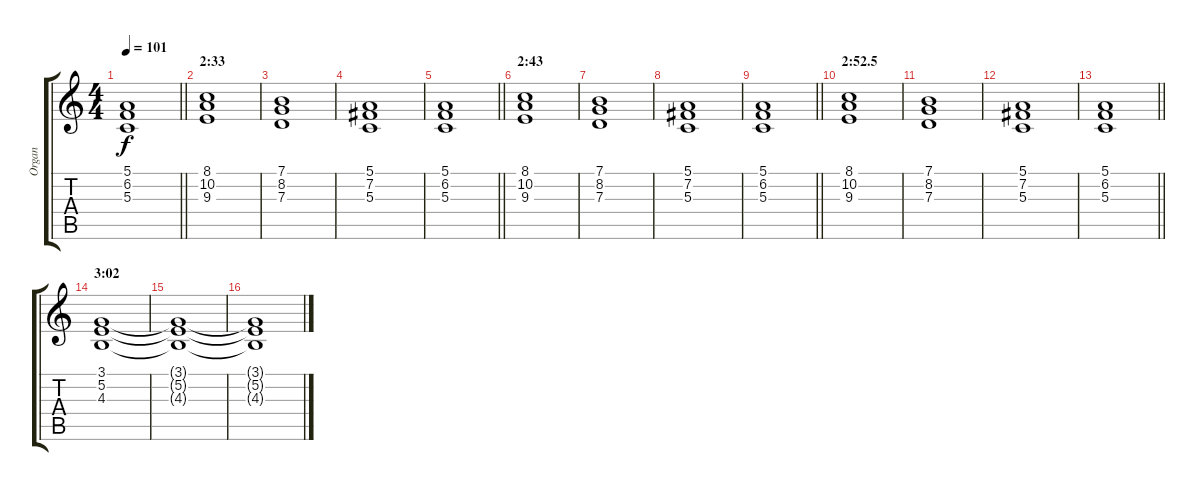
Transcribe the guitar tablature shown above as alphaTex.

\track ("Organ" "Organ") {instrument drawbarorgan}
\staff {score tabs}
\tuning (E4 B3 G3 D3 A2 E2) {hide}
\ts (4 4)
\tempo 101
\clef g2
\barLineRight lightlight
\ks c
(5.1 6.2 5.3).1{dy f} |
\section ("" "2:33")
(8.1 10.2 9.3).1 |
(7.1 8.2 7.3).1 |
(5.1 7.2 5.3).1 |
\barLineRight lightlight
(5.1 6.2 5.3).1 |
\section ("" "2:43")
(8.1 10.2 9.3).1 |
(7.1 8.2 7.3).1 |
(5.1 7.2 5.3).1 |
\barLineRight lightlight
(5.1 6.2 5.3).1 |
\section ("" "2:52.5")
(8.1 10.2 9.3).1 |
(7.1 8.2 7.3).1 |
(5.1 7.2 5.3).1 |
\barLineRight lightlight
(5.1 6.2 5.3).1 |
\section ("" "3:02")
(3.1 5.2 4.3).1 |
(3.1{t} 5.2{t} 4.3{t}).1 |
(3.1{t} 5.2{t} 4.3{t}).1
